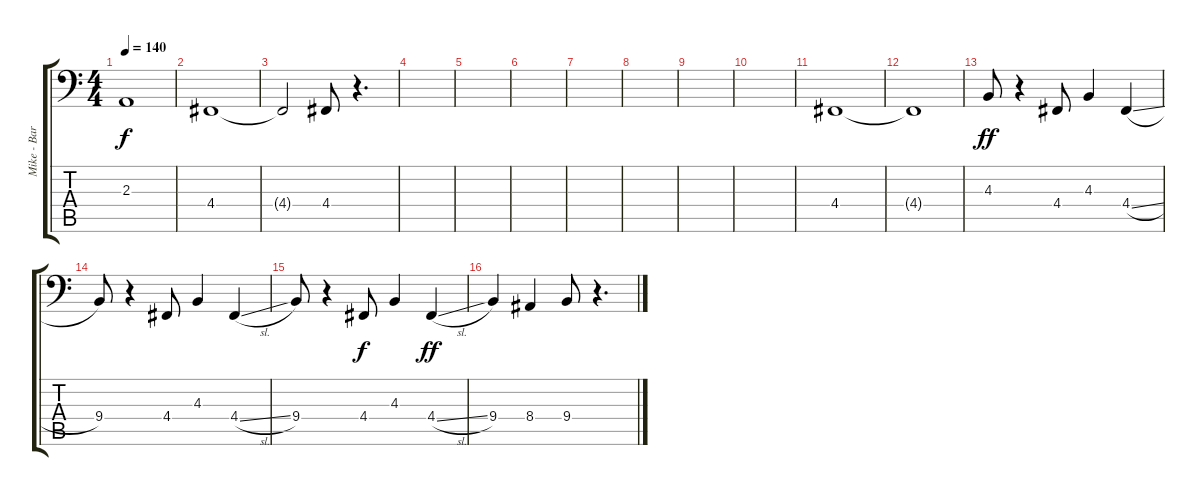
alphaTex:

\track ("Mike - Bari" "Mike - Bar") {instrument baritonesax}
\staff {score tabs}
\tuning (E3 B2 G2 D2 A1 E1) {hide}
\ts (4 4)
\tempo 140
\clef f4
\ks c
2.3.1{dy f} |
4.4.1 |
4.4{t}.2 4.4.8 r.4{d} |
|
|
|
|
|
|
|
4.4.1 |
4.4{t}.1 |
4.3.8{dy ff} r.4 4.4.8 4.3.4 4.4{sl}.4 |
9.4.8 r.4 4.4.8 4.3.4 4.4{sl}.4 |
9.4.8 r.4 4.4.8{dy f} 4.3.4 4.4{sl}.4{dy ff} |
9.4.4 8.4.4 9.4.8 r.4{d}
